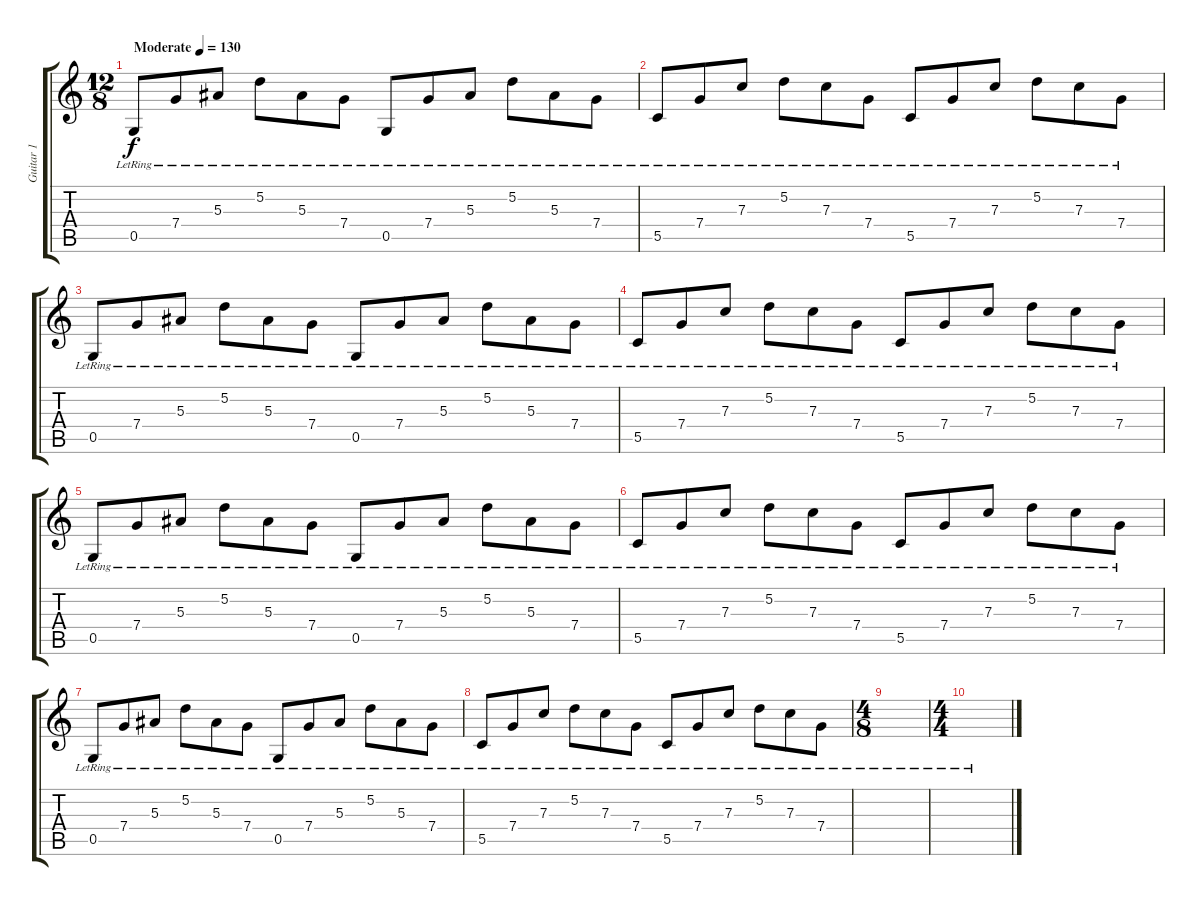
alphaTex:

\track ("Guitar 1" "Guitar 1") {instrument electricguitarclean}
\staff {score tabs}
\tuning (D4 A3 F3 C3 G2 C2) {hide}
\ts (12 8)
\tempo (130 "Moderate")
\clef g2
\ks c
0.5{lr}.8{dy f instrument electricguitarclean} 7.4{lr}.8 5.3{lr}.8 5.2{lr}.8 5.3{lr}.8 7.4{lr}.8 0.5{lr}.8 7.4{lr}.8 5.3{lr}.8 5.2{lr}.8 5.3{lr}.8 7.4{lr}.8 |
5.5{lr}.8 7.4{lr}.8 7.3{lr}.8 5.2{lr}.8 7.3{lr}.8 7.4{lr}.8 5.5{lr}.8 7.4{lr}.8 7.3{lr}.8 5.2{lr}.8 7.3{lr}.8 7.4{lr}.8 |
0.5{lr}.8 7.4{lr}.8 5.3{lr}.8 5.2{lr}.8 5.3{lr}.8 7.4{lr}.8 0.5{lr}.8 7.4{lr}.8 5.3{lr}.8 5.2{lr}.8 5.3{lr}.8 7.4{lr}.8 |
5.5{lr}.8 7.4{lr}.8 7.3{lr}.8 5.2{lr}.8 7.3{lr}.8 7.4{lr}.8 5.5{lr}.8 7.4{lr}.8 7.3{lr}.8 5.2{lr}.8 7.3{lr}.8 7.4{lr}.8 |
0.5{lr}.8 7.4{lr}.8 5.3{lr}.8 5.2{lr}.8 5.3{lr}.8 7.4{lr}.8 0.5{lr}.8 7.4{lr}.8 5.3{lr}.8 5.2{lr}.8 5.3{lr}.8 7.4{lr}.8 |
5.5{lr}.8 7.4{lr}.8 7.3{lr}.8 5.2{lr}.8 7.3{lr}.8 7.4{lr}.8 5.5{lr}.8 7.4{lr}.8 7.3{lr}.8 5.2{lr}.8 7.3{lr}.8 7.4{lr}.8 |
0.5{lr}.8 7.4{lr}.8 5.3{lr}.8 5.2{lr}.8 5.3{lr}.8 7.4{lr}.8 0.5{lr}.8 7.4{lr}.8 5.3{lr}.8 5.2{lr}.8 5.3{lr}.8 7.4{lr}.8 |
5.5{lr}.8 7.4{lr}.8 7.3{lr}.8 5.2{lr}.8 7.3{lr}.8 7.4{lr}.8 5.5{lr}.8 7.4{lr}.8 7.3{lr}.8 5.2{lr}.8 7.3{lr}.8 7.4{lr}.8 |
\ts (4 8)
|
\ts (4 4)
